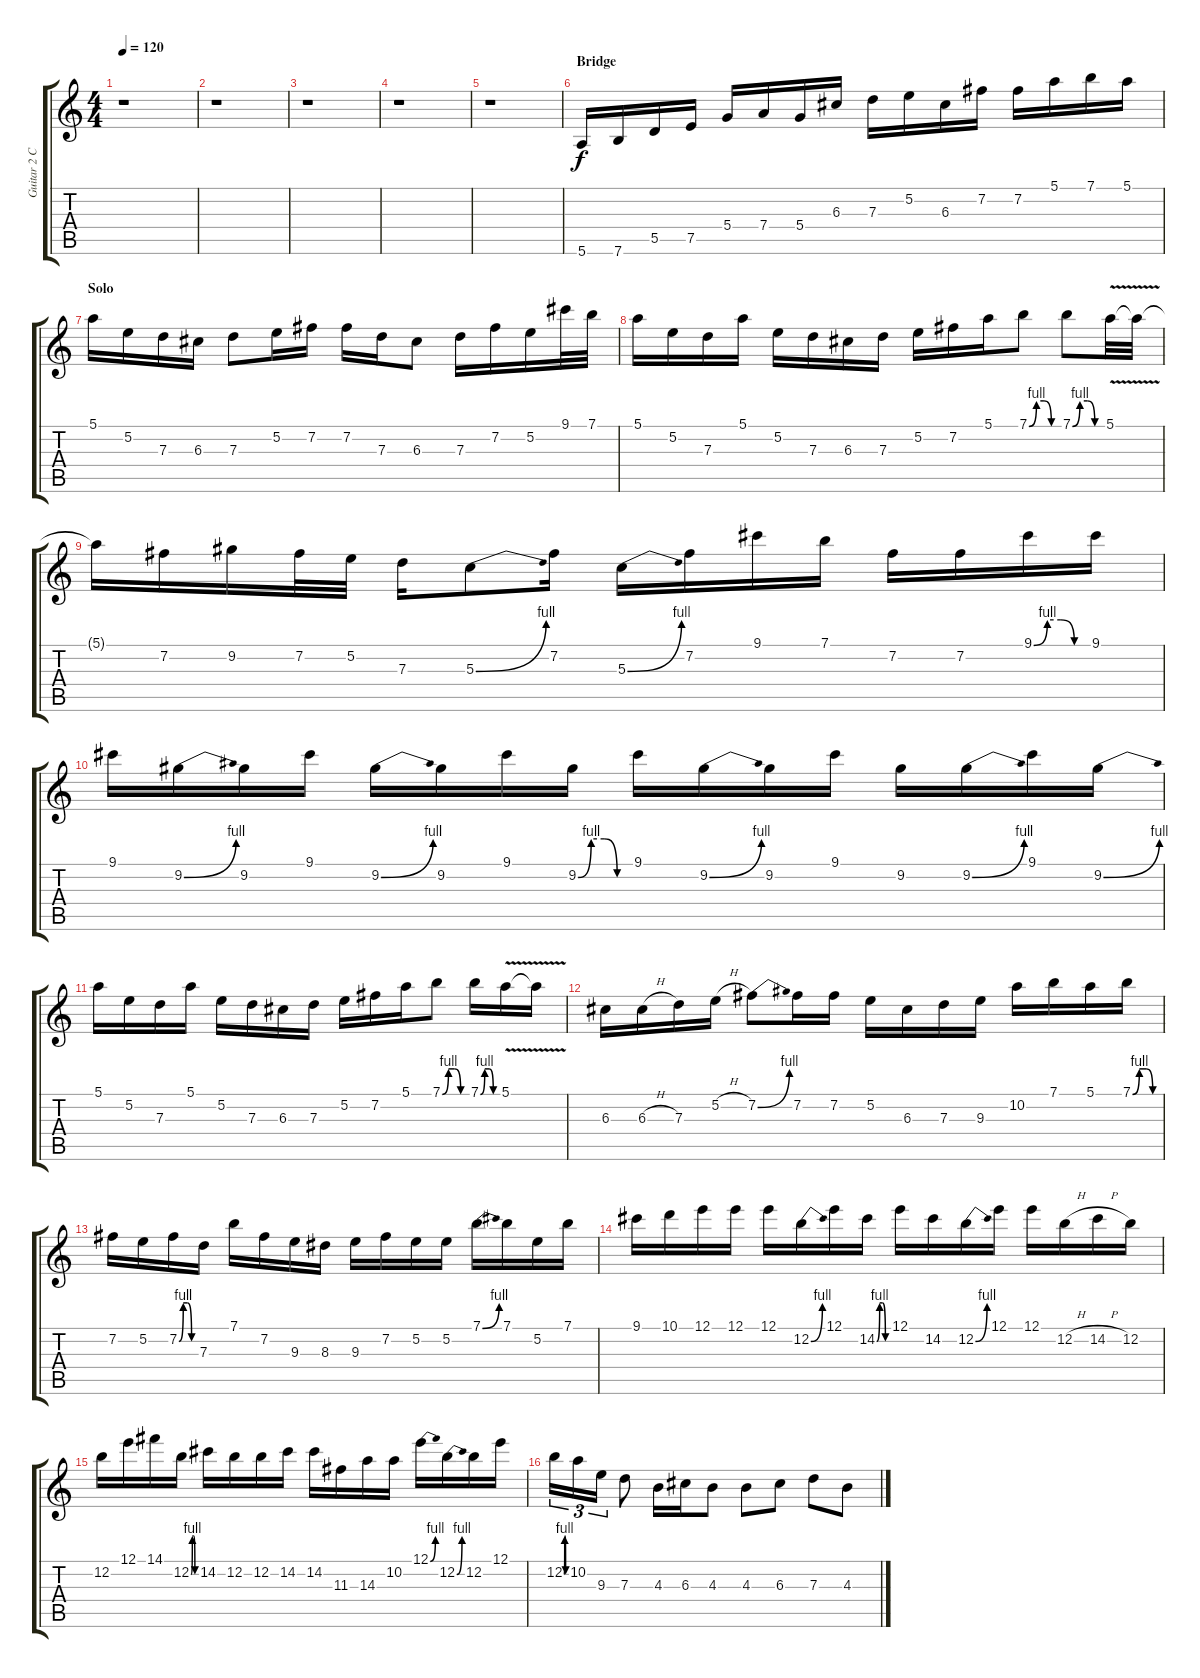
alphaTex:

\track ("Guitar 2 Clean" "Guitar 2 C") {instrument electricguitarclean}
\staff {score tabs}
\tuning (E4 B3 G3 D3 A2 E2) {hide}
\ts (4 4)
\tempo 120
\clef g2
\ks c
r.1{dy f} |
r.1 |
r.1 |
r.1 |
r.1 |
\section ("" "Bridge")
5.6.16 7.6.16 5.5.16 7.5.16 5.4.16 7.4.16 5.4.16 6.3.16 7.3.16 5.2.16 6.3.16 7.2.16 7.2.16 5.1.16 7.1.16 5.1.16 |
\section ("" "Solo")
5.1.16 5.2.16 7.3.16 6.3.16 7.3.8 5.2.16 7.2.16 7.2.16 7.3.16 6.3.8 7.3.16 7.2.16 5.2.16 9.1.32 7.1.32 |
5.1.16 5.2.16 7.3.16 5.1.16 5.2.16 7.3.16 6.3.16 7.3.16 5.2.16 7.2.16 5.1.16 7.1{be (custom 0 0 15 4 30 4 45 0 60 0)}.8 7.1{be (custom 0 0 15 4 30 4 45 0 60 0)}.8 5.1{v}.32 5.1{t}.32 |
5.1{t}.16 7.2.16 9.2.16 7.2.32 5.2.32 7.3.16 5.3{be (bend 0 0 60 4)}.8 7.2.16 5.3{be (bend 0 0 60 4)}.16 7.2.16 9.1.16 7.1.16 7.2.16 7.2.16 9.1{be (custom 0 0 15 4 30 4 45 0 60 0)}.16 9.1.16 |
9.1.16 9.2{be (bend 0 0 60 4)}.16 9.2.16 9.1.16 9.2{be (bend 0 0 60 4)}.16 9.2.16 9.1.16 9.2{be (custom 0 0 15 4 30 4 45 0 60 0)}.16 9.1.16 9.2{be (bend 0 0 60 4)}.16 9.2.16 9.1.16 9.2.16 9.2{be (bend 0 0 60 4)}.16 9.1.16 9.2{be (bend 0 0 60 4)}.16 |
5.1.16 5.2.16 7.3.16 5.1.16 5.2.16 7.3.16 6.3.16 7.3.16 5.2.16 7.2.16 5.1.16 7.1{be (custom 0 0 15 4 30 4 45 0 60 0)}.8 7.1{be (custom 0 0 15 4 30 4 45 0 60 0)}.16 5.1{v}.16 5.1{t}.16 |
6.3.16 6.3{h}.16 7.3.16 5.2{h}.16 7.2{be (bend 0 0 60 4)}.8 7.2.16 7.2.16 5.2.16 6.3.16 7.3.16 9.3.16 10.2.16 7.1.16 5.1.16 7.1{be (custom 0 0 15 4 30 4 45 0 60 0)}.16 |
7.2.16 5.2.16 7.2{be (custom 0 0 15 4 30 4 45 0 60 0)}.16 7.3.16 7.1.16 7.2.16 9.3.16 8.3.16 9.3.16 7.2.16 5.2.16 5.2.16 7.1{be (bend 0 0 60 4)}.16 7.1.16 5.2.16 7.1.16 |
9.1.16 10.1.16 12.1.16 12.1.16 12.1.16 12.2{be (bend 0 0 60 4)}.16 12.1.16 14.2{be (custom 0 0 15 4 30 4 45 0 60 0)}.16 12.1.16 14.2.16 12.2{be (bend 0 0 60 4)}.16 12.1.16 12.1.16 12.2{h}.16 14.2{h}.16 12.2.16 |
12.2.16 12.1.16 14.1.16 12.2{be (custom 0 0 15 4 30 4 45 0 60 0)}.16 14.2.16 12.2.16 12.2.16 14.2.16 14.2.16 11.3.16 14.3.16 10.2.16 12.1{be (bend 0 0 60 4)}.16 12.2{be (bend 0 0 60 4)}.16 12.2.16 12.1.16 |
12.2{be (custom 0 0 15 4 30 4 45 0 60 0)}.16{tu (3 2)} 10.2.16{tu (3 2)} 9.3.16{tu (3 2)} 7.3.8 4.3.16 6.3.16 4.3.8 4.3.8 6.3.8 7.3.8 4.3.8
